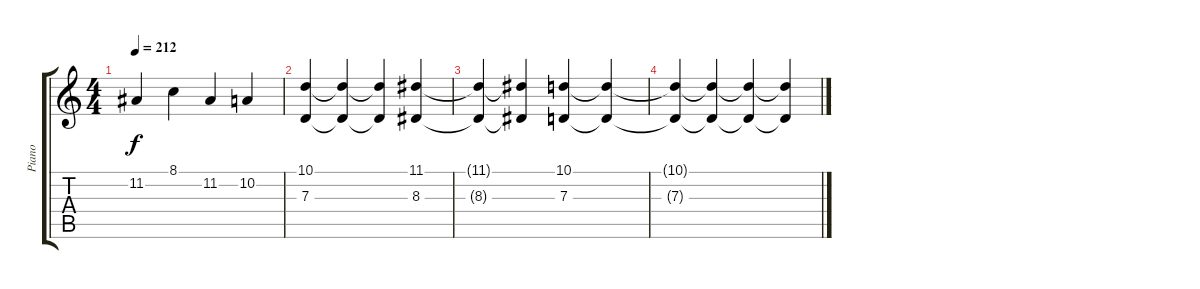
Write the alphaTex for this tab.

\track ("Piano" "Piano") {instrument brightacousticpiano}
\staff {score tabs}
\tuning (E4 B3 G3 D3 A2 E2) {hide}
\ts (4 4)
\tempo 212
\clef g2
\ks c
11.2.4{dy f} 8.1.4 11.2.4 10.2.4 |
(10.1 7.3).4 (10.1{t} 7.3{t}).4 (10.1{t} 7.3{t}).4 (11.1 8.3).4 |
(11.1{t} 8.3{t}).4 (11.1{t} 8.3{t}).4 (10.1 7.3).4 (10.1{t} 7.3{t}).4 |
(10.1{t} 7.3{t}).4 (10.1{t} 7.3{t}).4 (10.1{t} 7.3{t}).4 (10.1{t} 7.3{t}).4
